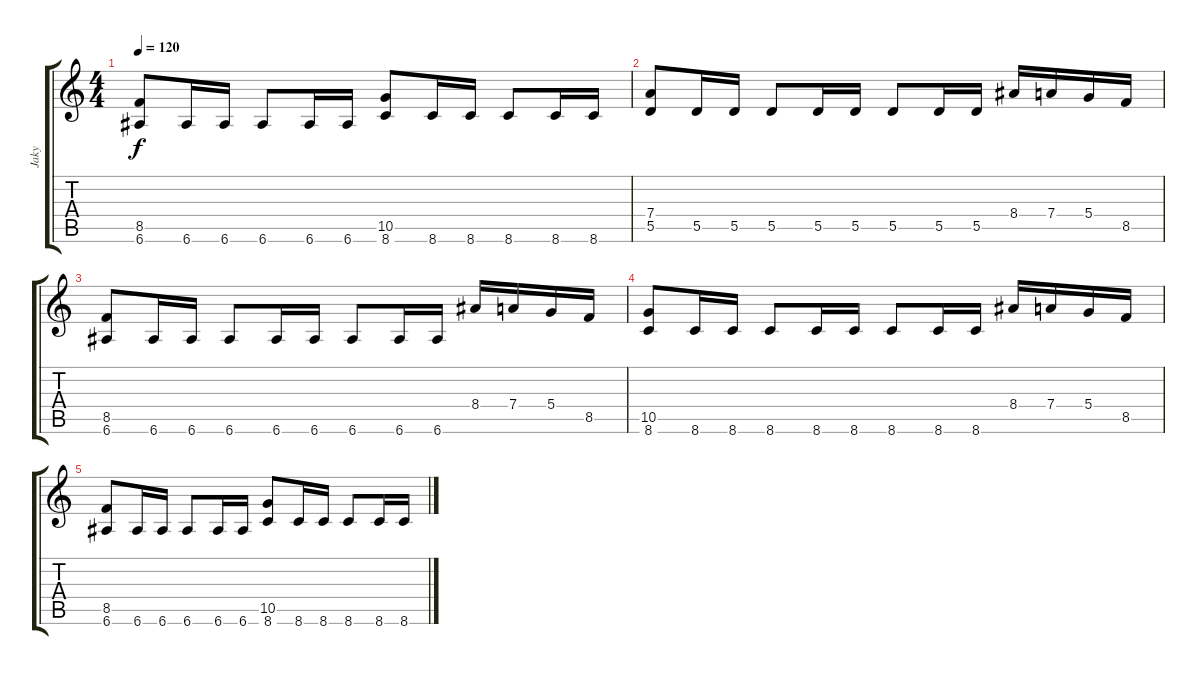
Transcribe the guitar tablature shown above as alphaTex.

\track ("Jaky" "Jaky") {instrument distortionguitar}
\staff {score tabs}
\tuning (E4 B3 G3 D3 A2 E2) {hide}
\ts (4 4)
\tempo 120
\clef g2
\ks c
(8.5 6.6).8{dy f} 6.6.16 6.6.16 6.6.8 6.6.16 6.6.16 (10.5 8.6).8 8.6.16 8.6.16 8.6.8 8.6.16 8.6.16 |
(7.4 5.5).8 5.5.16 5.5.16 5.5.8 5.5.16 5.5.16 5.5.8 5.5.16 5.5.16 8.4.16 7.4.16 5.4.16 8.5.16 |
(8.5 6.6).8 6.6.16 6.6.16 6.6.8 6.6.16 6.6.16 6.6.8 6.6.16 6.6.16 8.4.16 7.4.16 5.4.16 8.5.16 |
(10.5 8.6).8 8.6.16 8.6.16 8.6.8 8.6.16 8.6.16 8.6.8 8.6.16 8.6.16 8.4.16 7.4.16 5.4.16 8.5.16 |
(8.5 6.6).8 6.6.16 6.6.16 6.6.8 6.6.16 6.6.16 (10.5 8.6).8 8.6.16 8.6.16 8.6.8 8.6.16 8.6.16
